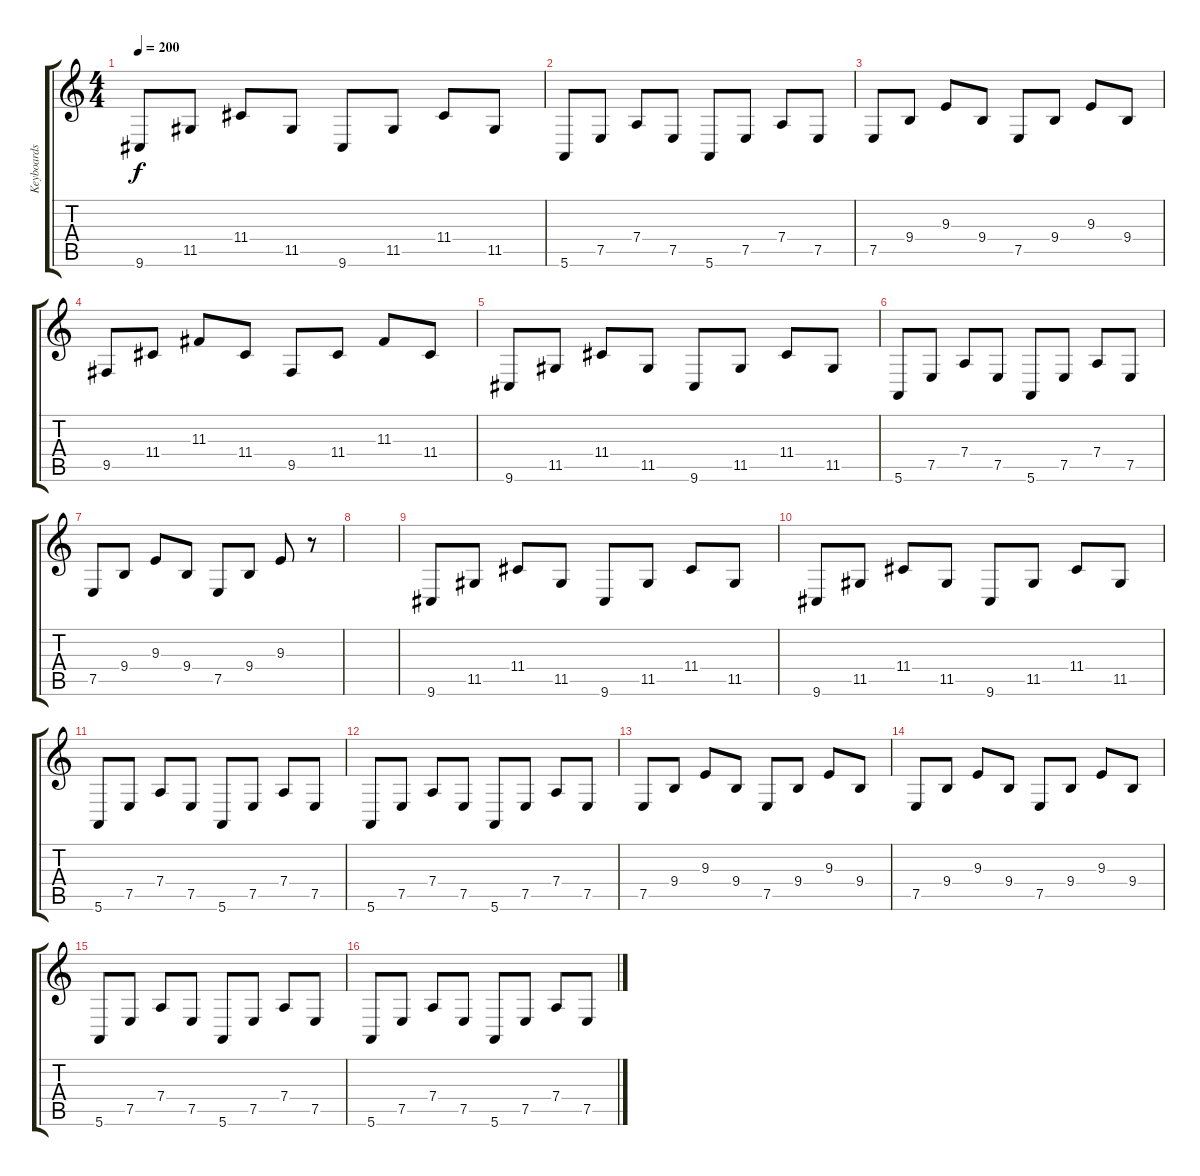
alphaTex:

\track ("Keyboards" "Keyboards") {instrument pad1newage}
\staff {score tabs}
\tuning (E4 B3 G3 D3 A2 E2) {hide}
\ts (4 4)
\tempo 200
\clef g2
\ks c
9.6.8{dy f} 11.5.8 11.4.8 11.5.8 9.6.8 11.5.8 11.4.8 11.5.8 |
5.6.8 7.5.8 7.4.8 7.5.8 5.6.8 7.5.8 7.4.8 7.5.8 |
7.5.8 9.4.8 9.3.8 9.4.8 7.5.8 9.4.8 9.3.8 9.4.8 |
9.5.8 11.4.8 11.3.8 11.4.8 9.5.8 11.4.8 11.3.8 11.4.8 |
9.6.8 11.5.8 11.4.8 11.5.8 9.6.8 11.5.8 11.4.8 11.5.8 |
5.6.8 7.5.8 7.4.8 7.5.8 5.6.8 7.5.8 7.4.8 7.5.8 |
7.5.8 9.4.8 9.3.8 9.4.8 7.5.8 9.4.8 9.3.8 r.8 |
|
9.6.8 11.5.8 11.4.8 11.5.8 9.6.8 11.5.8 11.4.8 11.5.8 |
9.6.8 11.5.8 11.4.8 11.5.8 9.6.8 11.5.8 11.4.8 11.5.8 |
5.6.8 7.5.8 7.4.8 7.5.8 5.6.8 7.5.8 7.4.8 7.5.8 |
5.6.8 7.5.8 7.4.8 7.5.8 5.6.8 7.5.8 7.4.8 7.5.8 |
7.5.8 9.4.8 9.3.8 9.4.8 7.5.8 9.4.8 9.3.8 9.4.8 |
7.5.8 9.4.8 9.3.8 9.4.8 7.5.8 9.4.8 9.3.8 9.4.8 |
5.6.8 7.5.8 7.4.8 7.5.8 5.6.8 7.5.8 7.4.8 7.5.8 |
5.6.8 7.5.8 7.4.8 7.5.8 5.6.8 7.5.8 7.4.8 7.5.8
